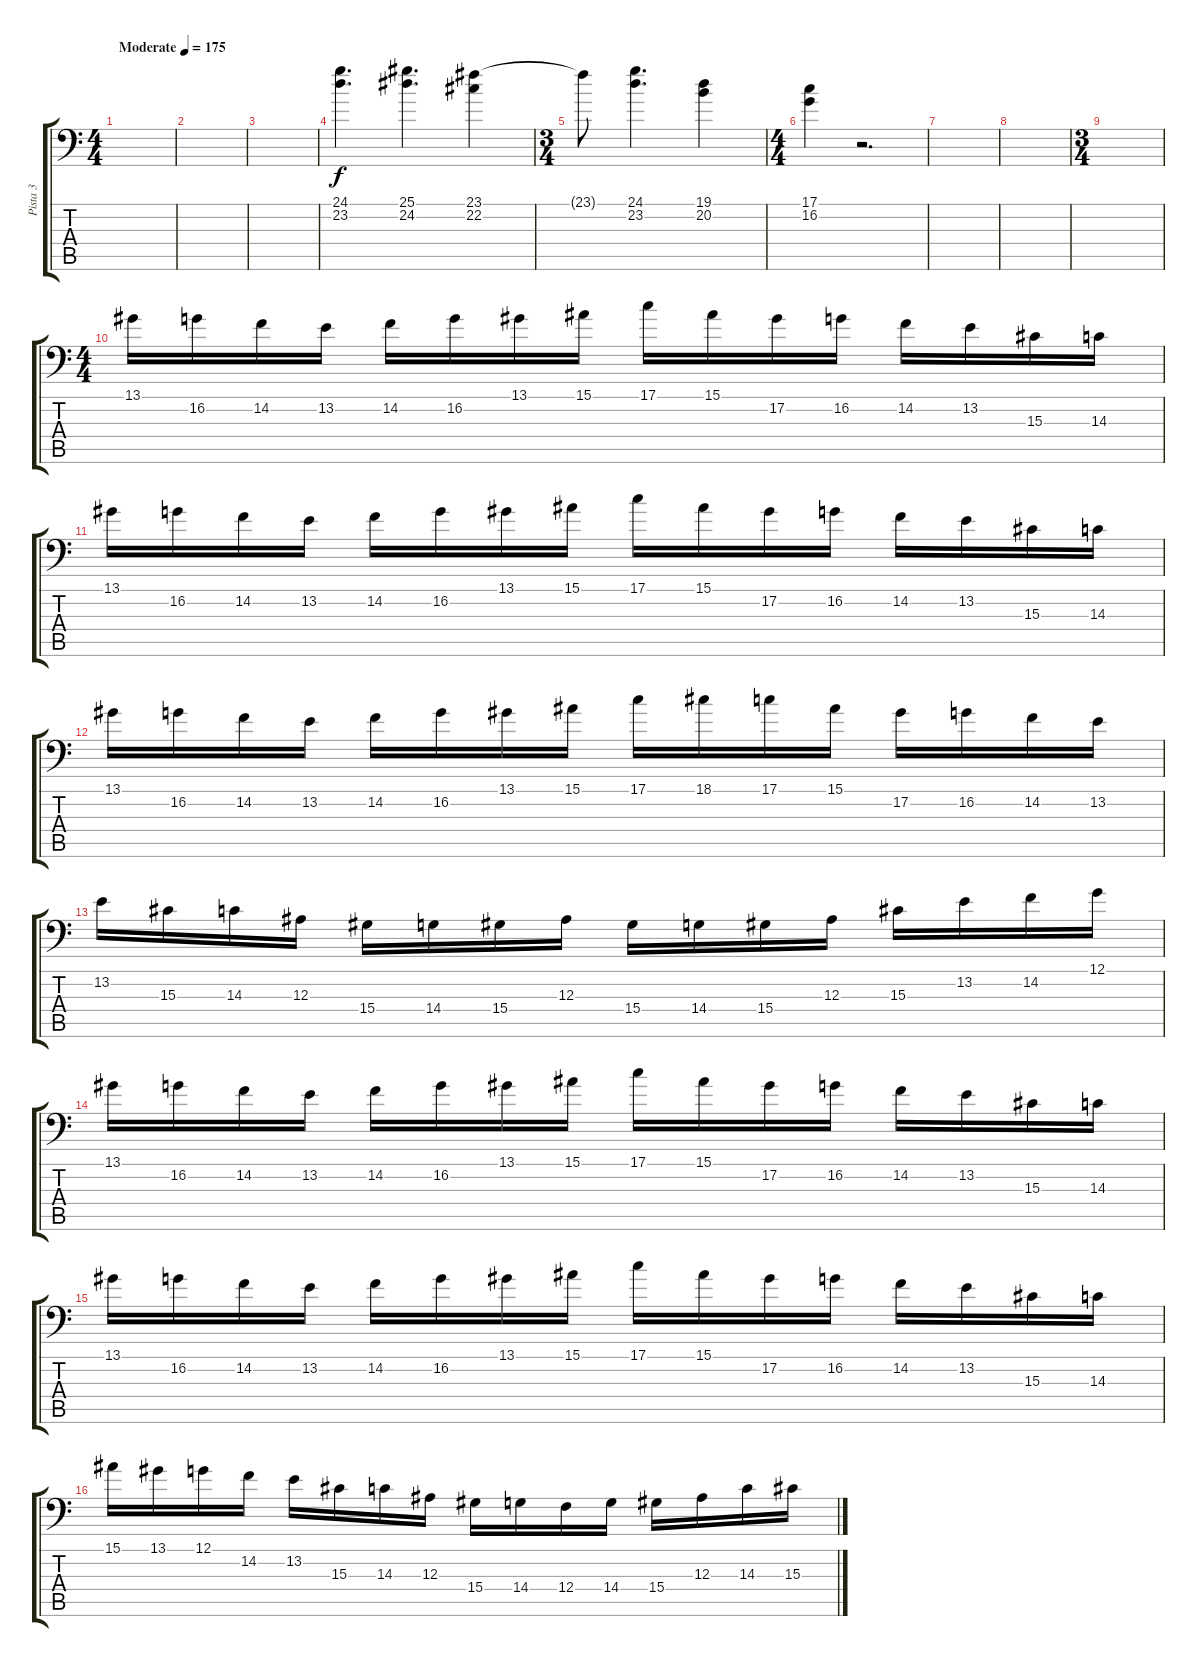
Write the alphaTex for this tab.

\track ("Pista 3" "Pista 3") {instrument lead2sawtooth}
\staff {score tabs}
\tuning (G3 Eb3 Bb2 F2 C2 G1) {hide}
\ts (4 4)
\tempo (175 "Moderate")
\clef f4
\ks c
|
|
|
(24.1 23.2).4{d instrument churchorgan} (25.1 24.2).4{d} (23.1 22.2).4 |
\ts (3 4)
23.1{t}.8 (24.1 23.2).4{d} (19.1 20.2).4 |
\ts (4 4)
(17.1 16.2).4 r.2{d} |
|
|
\ts (3 4)
|
\ts (4 4)
13.1.16{instrument lead2sawtooth} 16.2.16 14.2.16 13.2.16 14.2.16 16.2.16 13.1.16 15.1.16 17.1.16 15.1.16 17.2.16 16.2.16 14.2.16 13.2.16 15.3.16 14.3.16 |
13.1.16 16.2.16 14.2.16 13.2.16 14.2.16 16.2.16 13.1.16 15.1.16 17.1.16 15.1.16 17.2.16 16.2.16 14.2.16 13.2.16 15.3.16 14.3.16 |
13.1.16 16.2.16 14.2.16 13.2.16 14.2.16 16.2.16 13.1.16 15.1.16 17.1.16 18.1.16 17.1.16 15.1.16 17.2.16 16.2.16 14.2.16 13.2.16 |
13.2.16 15.3.16 14.3.16 12.3.16 15.4.16 14.4.16 15.4.16 12.3.16 15.4.16 14.4.16 15.4.16 12.3.16 15.3.16 13.2.16 14.2.16 12.1.16 |
13.1.16 16.2.16 14.2.16 13.2.16 14.2.16 16.2.16 13.1.16 15.1.16 17.1.16 15.1.16 17.2.16 16.2.16 14.2.16 13.2.16 15.3.16 14.3.16 |
13.1.16 16.2.16 14.2.16 13.2.16 14.2.16 16.2.16 13.1.16 15.1.16 17.1.16 15.1.16 17.2.16 16.2.16 14.2.16 13.2.16 15.3.16 14.3.16 |
15.1.16 13.1.16 12.1.16 14.2.16 13.2.16 15.3.16 14.3.16 12.3.16 15.4.16 14.4.16 12.4.16 14.4.16 15.4.16 12.3.16 14.3.16 15.3.16
